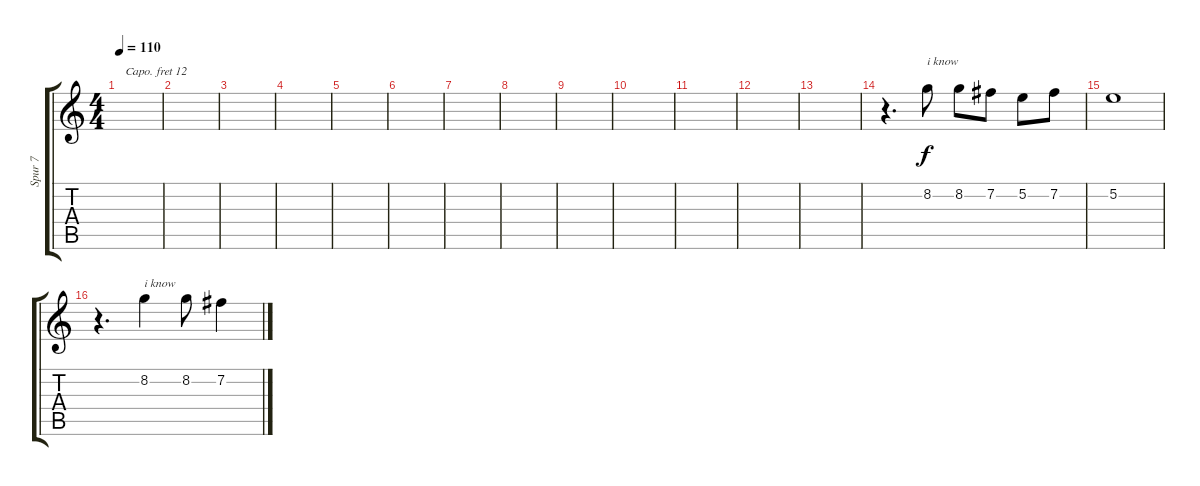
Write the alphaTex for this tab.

\track ("Spur 7" "Spur 7") {instrument harmonica}
\staff {score tabs}
\capo 12
\tuning (E4 B3 G3 D3 A2 E2) {hide}
\ts (4 4)
\tempo 110
\clef g2
\ks c
|
|
|
|
|
|
|
|
|
|
|
|
|
r.4{d} 8.2.8{txt "i know"} 8.2.8 7.2.8 5.2.8 7.2.8 |
5.2.1 |
r.4{d} 8.2.4{txt "i know"} 8.2.8 7.2.4
